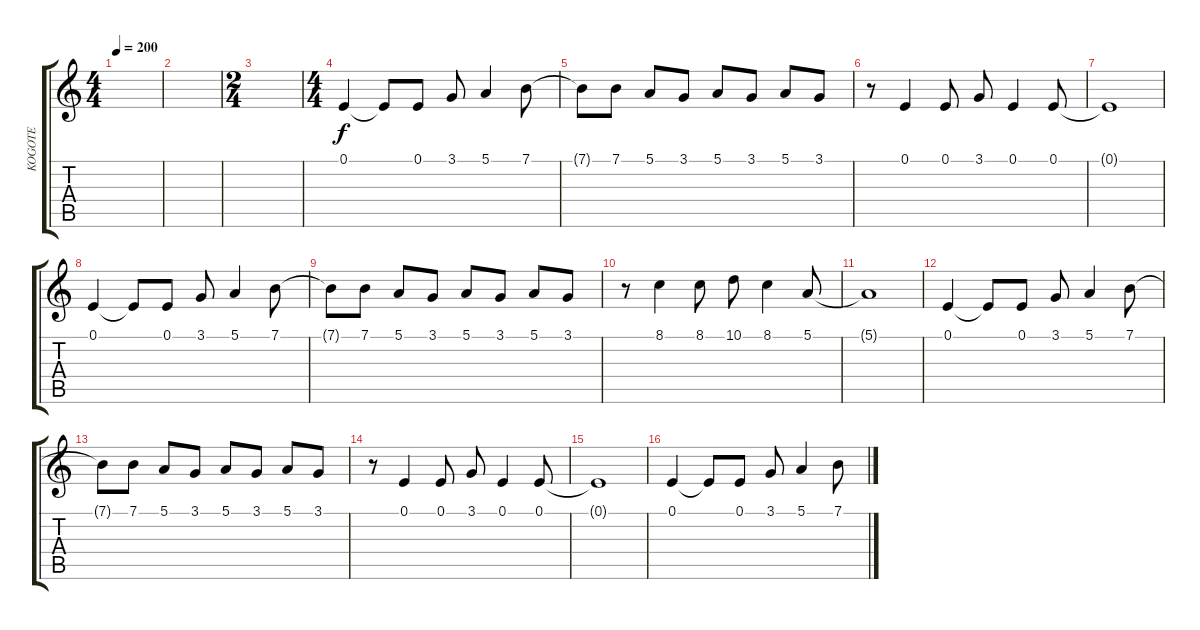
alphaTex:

\track ("KOGOTE" "KOGOTE") {instrument trumpet}
\staff {score tabs}
\tuning (E4 B3 G3 D3 A2 E2) {hide}
\ts (4 4)
\tempo 200
\clef g2
\ks c
|
|
\ts (2 4)
|
\ts (4 4)
0.1.4 0.1{t}.8 0.1.8 3.1.8 5.1.4 7.1.8 |
7.1{t}.8 7.1.8 5.1.8 3.1.8 5.1.8 3.1.8 5.1.8 3.1.8 |
r.8 0.1.4 0.1.8 3.1.8 0.1.4 0.1.8 |
0.1{t}.1 |
0.1.4 0.1{t}.8 0.1.8 3.1.8 5.1.4 7.1.8 |
7.1{t}.8 7.1.8 5.1.8 3.1.8 5.1.8 3.1.8 5.1.8 3.1.8 |
r.8 8.1.4 8.1.8 10.1.8 8.1.4 5.1.8 |
5.1{t}.1 |
0.1.4 0.1{t}.8 0.1.8 3.1.8 5.1.4 7.1.8 |
7.1{t}.8 7.1.8 5.1.8 3.1.8 5.1.8 3.1.8 5.1.8 3.1.8 |
r.8 0.1.4 0.1.8 3.1.8 0.1.4 0.1.8 |
0.1{t}.1 |
0.1.4 0.1{t}.8 0.1.8 3.1.8 5.1.4 7.1.8
